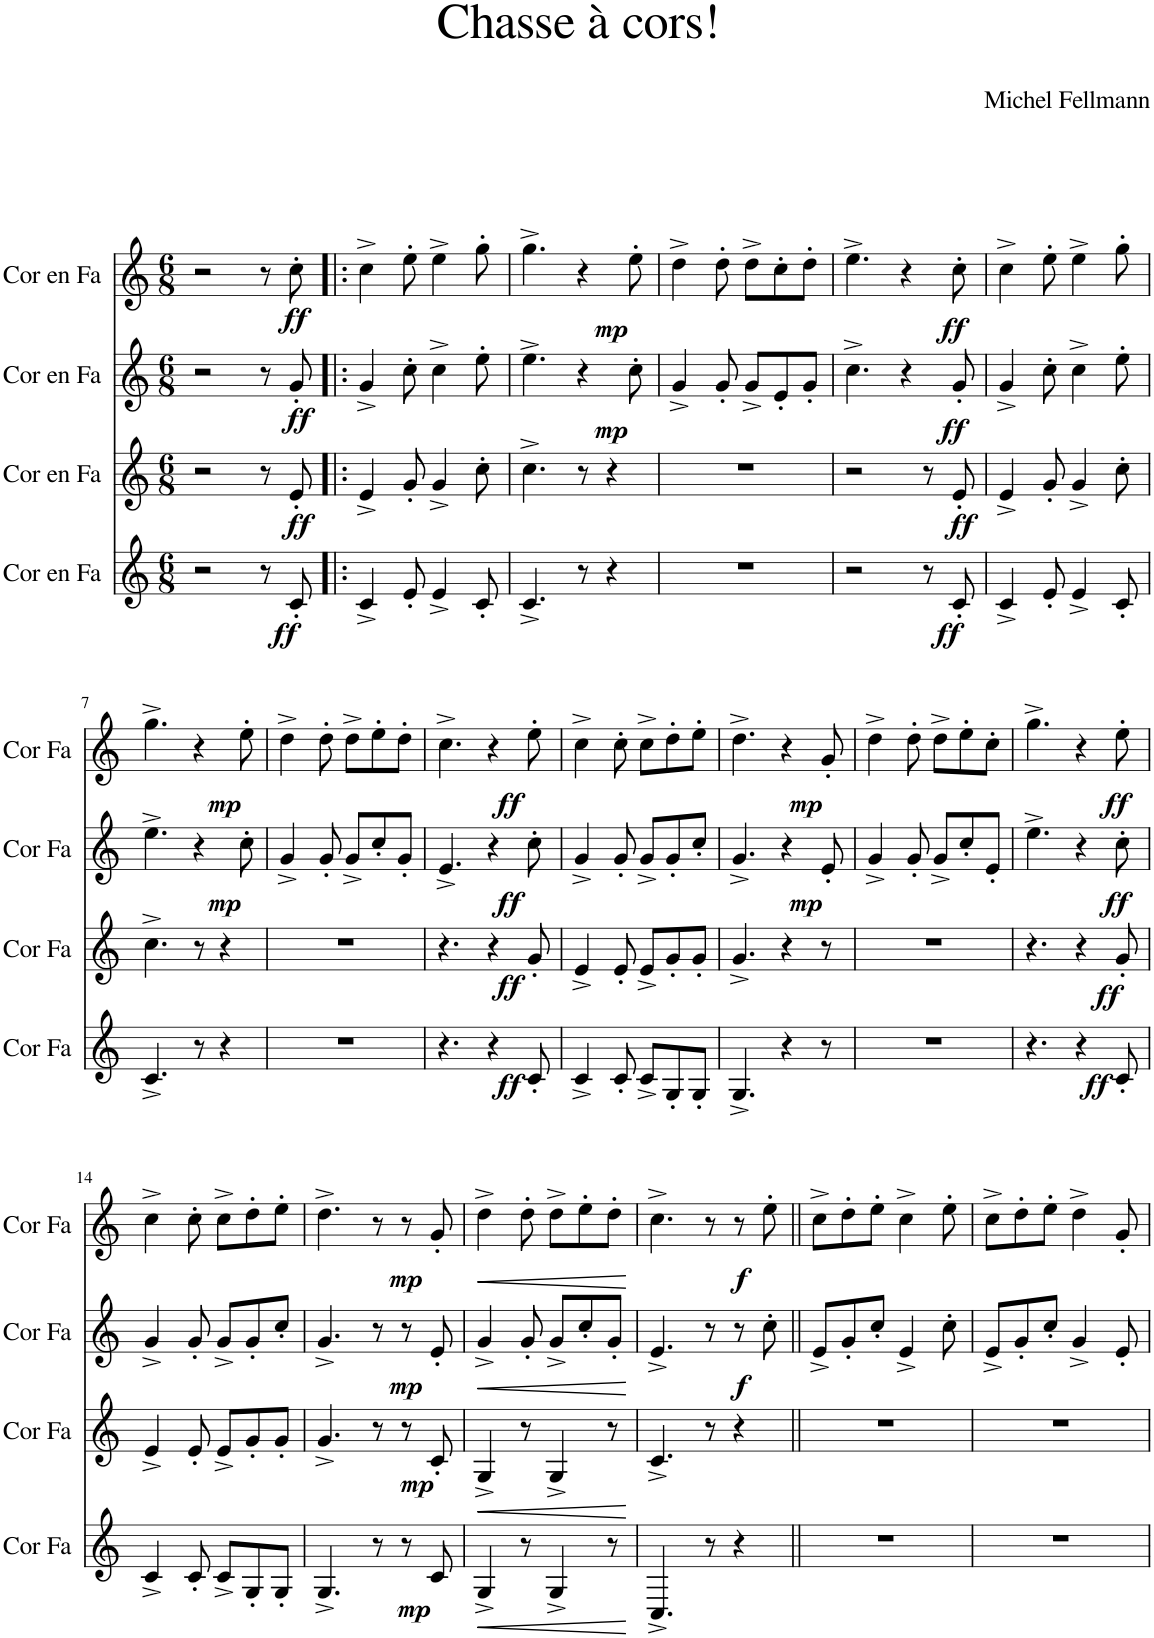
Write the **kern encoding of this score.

**kern	**dynam	**kern	**dynam	**kern	**dynam	**kern	**dynam
*part4	*part4	*part3	*part3	*part2	*part2	*part1	*part1
*staff4	*staff4	*staff3	*staff3	*staff2	*staff2	*staff1	*staff1
*I"Cor en Fa	*	*I"Cor en Fa	*	*I"Cor en Fa	*	*I"Cor en Fa	*
*I'Cor Fa	*	*I'Cor Fa	*	*I'Cor Fa	*	*I'Cor Fa	*
*clefG2	*	*clefG2	*	*clefG2	*	*clefG2	*
*Trd4c7	*	*Trd4c7	*	*Trd4c7	*	*Trd4c7	*
*k[]	*	*k[]	*	*k[]	*	*k[]	*
*M6/8	*	*M6/8	*	*M6/8	*	*M6/8	*
=1	=1	=1	=1	=1	=1	=1	=1
2r	.	2r	.	2r	.	2r	.
8r	.	8r	.	8r	.	8r	.
!	!LO:DY:b	!	!LO:DY:b	!	!LO:DY:b	!	!LO:DY:b
8c'/	ff	8e'/	ff	8g'/	ff	8cc'\	ff
=2!|:	=2!|:	=2!|:	=2!|:	=2!|:	=2!|:	=2!|:	=2!|:
4c^/	.	4e^/	.	4g^/	.	4cc^\	.
8e'/	.	8g'/	.	8cc'\	.	8ee'\	.
4e^/	.	4g^/	.	4cc^\	.	4ee^\	.
8c'/	.	8cc'\	.	8ee'\	.	8gg'\	.
=3	=3	=3	=3	=3	=3	=3	=3
*	*	*	*	*^	*	*^	*
4.c^/	.	4.cc^\	.	4.ee^\	2ryy	.	4.gg^\	2ryy	.
8r	.	8r	.	4r	.	.	4r	.	.
!	!	!	!	!	!	!LO:DY:b	!	!	!LO:DY:b
4r	.	4r	.	.	4ryy	mp	.	4ryy	mp
.	.	.	.	8cc'\	.	.	8ee'\	.	.
*	*	*	*	*v	*v	*	*	*	*
*	*	*	*	*	*	*v	*v	*
=4	=4	=4	=4	=4	=4	=4	=4
2.r	.	2.r	.	4g^/	.	4dd^\	.
.	.	.	.	8g'/	.	8dd'\	.
.	.	.	.	8g^/L	.	8dd^\L	.
.	.	.	.	8e'/	.	8cc'\	.
.	.	.	.	8g'/J	.	8dd'\J	.
=5	=5	=5	=5	=5	=5	=5	=5
2r	.	2r	.	4.cc^\	.	4.ee^\	.
.	.	.	.	4r	.	4r	.
8r	.	8r	.	.	.	.	.
!	!LO:DY:b	!	!LO:DY:b	!	!LO:DY:b	!	!LO:DY:b
8c'/	ff	8e'/	ff	8g'/	ff	8cc'\	ff
=6	=6	=6	=6	=6	=6	=6	=6
4c^/	.	4e^/	.	4g^/	.	4cc^\	.
8e'/	.	8g'/	.	8cc'\	.	8ee'\	.
4e^/	.	4g^/	.	4cc^\	.	4ee^\	.
8c'/	.	8cc'\	.	8ee'\	.	8gg'\	.
!!LO:LB:g=z
=7	=7	=7	=7	=7	=7	=7	=7
*	*	*	*	*^	*	*^	*
4.c^/	.	4.cc^\	.	4.ee^\	2ryy	.	4.gg^\	2ryy	.
8r	.	8r	.	4r	.	.	4r	.	.
!	!	!	!	!	!	!LO:DY:b	!	!	!LO:DY:b
4r	.	4r	.	.	4ryy	mp	.	4ryy	mp
.	.	.	.	8cc'\	.	.	8ee'\	.	.
*	*	*	*	*v	*v	*	*	*	*
*	*	*	*	*	*	*v	*v	*
=8	=8	=8	=8	=8	=8	=8	=8
2.r	.	2.r	.	4g^/	.	4dd^\	.
.	.	.	.	8g'/	.	8dd'\	.
.	.	.	.	8g^/L	.	8dd^\L	.
.	.	.	.	8cc'/	.	8ee'\	.
.	.	.	.	8g'/J	.	8dd'\J	.
=9	=9	=9	=9	=9	=9	=9	=9
*	*	*	*	*^	*	*^	*
4.r	.	4.r	.	4.e^/	2ryy	.	4.cc^\	2ryy	.
4r	.	4r	.	4r	.	.	4r	.	.
!	!	!	!	!	!	!LO:DY:b	!	!	!LO:DY:b
.	.	.	.	.	4ryy	ff	.	4ryy	ff
!	!LO:DY:b	!	!LO:DY:b	!	!	!	!	!	!
8c'/	ff	8g'/	ff	8cc'\	.	.	8ee'\	.	.
*	*	*	*	*v	*v	*	*	*	*
*	*	*	*	*	*	*v	*v	*
=10	=10	=10	=10	=10	=10	=10	=10
4c^/	.	4e^/	.	4g^/	.	4cc^\	.
8c'/	.	8e'/	.	8g'/	.	8cc'\	.
8c^/L	.	8e^/L	.	8g^/L	.	8cc^\L	.
8G'/	.	8g'/	.	8g'/	.	8dd'\	.
8G'/J	.	8g'/J	.	8cc'/J	.	8ee'\J	.
=11	=11	=11	=11	=11	=11	=11	=11
*	*	*	*	*^	*	*^	*
4.G^/	.	4.g^/	.	4.g^/	2ryy	.	4.dd^\	2ryy	.
4r	.	4r	.	4r	.	.	4r	.	.
!	!	!	!	!	!	!LO:DY:b	!	!	!LO:DY:b
.	.	.	.	.	4ryy	mp	.	4ryy	mp
8r	.	8r	.	8e'/	.	.	8g'/	.	.
*	*	*	*	*v	*v	*	*	*	*
*	*	*	*	*	*	*v	*v	*
=12	=12	=12	=12	=12	=12	=12	=12
2.r	.	2.r	.	4g^/	.	4dd^\	.
.	.	.	.	8g'/	.	8dd'\	.
.	.	.	.	8g^/L	.	8dd^\L	.
.	.	.	.	8cc'/	.	8ee'\	.
.	.	.	.	8e'/J	.	8cc'\J	.
=13	=13	=13	=13	=13	=13	=13	=13
4.r	.	4.r	.	4.ee^\	.	4.gg^\	.
4r	.	4r	.	4r	.	4r	.
!	!LO:DY:b	!	!LO:DY:b	!	!LO:DY:b	!	!LO:DY:b
8c'/	ff	8g'/	ff	8cc'\	ff	8ee'\	ff
!!LO:LB:g=z
=14	=14	=14	=14	=14	=14	=14	=14
4c^/	.	4e^/	.	4g^/	.	4cc^\	.
8c'/	.	8e'/	.	8g'/	.	8cc'\	.
8c^/L	.	8e^/L	.	8g^/L	.	8cc^\L	.
8G'/	.	8g'/	.	8g'/	.	8dd'\	.
8G'/J	.	8g'/J	.	8cc'/J	.	8ee'\J	.
=15	=15	=15	=15	=15	=15	=15	=15
4.G^/	.	4.g^/	.	4.g^/	.	4.dd^\	.
8r	.	8r	.	8r	.	8r	.
!	!LO:DY:b	!	!LO:DY:b	!	!LO:DY:b	!	!LO:DY:b
8r	mp	8r	mp	8r	mp	8r	mp
8c/	.	8c'/	.	8e'/	.	8g'/	.
=16	=16	=16	=16	=16	=16	=16	=16
!	!LO:HP:b	!	!LO:HP:b	!	!LO:HP:b	!	!LO:HP:b
4G^/	<	4G^/	<	4g^/	<	4dd^\	<
8r	.	8r	.	8g'/	.	8dd'\	.
4G^/	.	4G^/	.	8g^/L	.	8dd^\L	.
.	.	.	.	8cc'/	.	8ee'\	.
8r	.	8r	.	8g'/J	.	8dd'\J	.
.	[	.	[	.	[	.	[
=17	=17	=17	=17	=17	=17	=17	=17
4.C^/	.	4.c^/	.	4.e^/	.	4.cc^\	.
8r	.	8r	.	8r	.	8r	.
!	!	!	!	!	!LO:DY:b	!	!LO:DY:b
4r	.	4r	.	8r	f	8r	f
.	.	.	.	8cc'\	.	8ee'\	.
=18||	=18||	=18||	=18||	=18||	=18||	=18||	=18||
2.r	.	2.r	.	8e^/L	.	8cc^\L	.
.	.	.	.	8g'/	.	8dd'\	.
.	.	.	.	8cc'/J	.	8ee'\J	.
.	.	.	.	4e^/	.	4cc^\	.
.	.	.	.	8cc'\	.	8ee'\	.
=19	=19	=19	=19	=19	=19	=19	=19
2.r	.	2.r	.	8e^/L	.	8cc^\L	.
.	.	.	.	8g'/	.	8dd'\	.
.	.	.	.	8cc'/J	.	8ee'\J	.
.	.	.	.	4g^/	.	4dd^\	.
.	.	.	.	8e'/	.	8g'/	.
=	=	=	=	=	=	=	=
*-	*-	*-	*-	*-	*-	*-	*-
